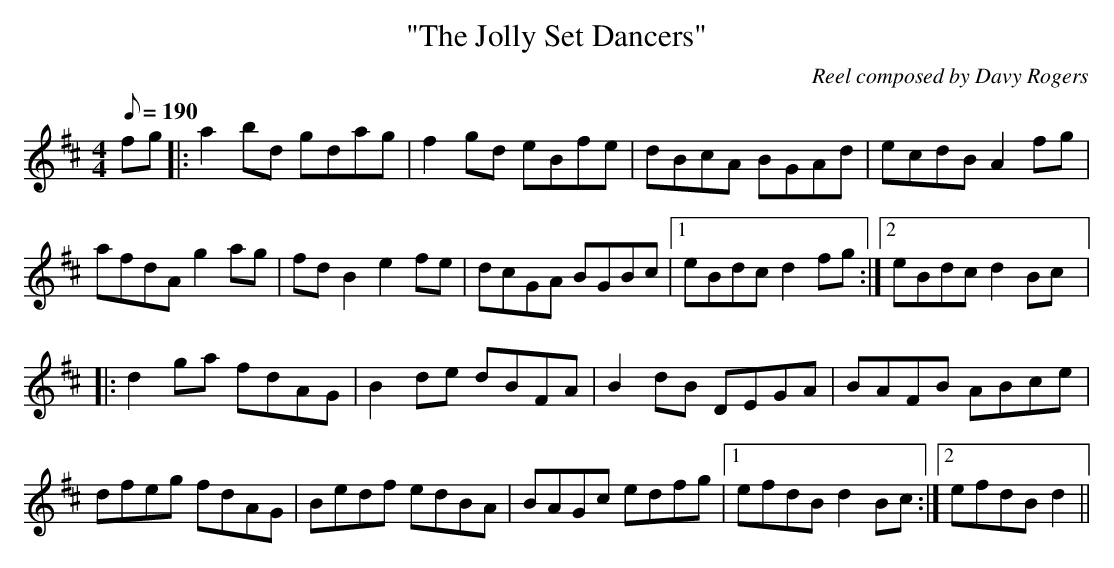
X:1
T:"The Jolly Set Dancers"
C:Reel composed by Davy Rogers
L:1/8
Q:190
M:4/4
K:D
fg |: a2 bd gdag | f2 gd eBfe | dBcA BGAd | ecdB A2 fg |
afdA g2 ag | fd B2 e2fe | dcGA BGBc |1 eBdc d2 fg :|2 eBdc d2 Bc |:
d2 ga fdAG | B2 de dBFA | B2 dB DEGA | \BAFB ABce |
dfeg fdAG | Bedf edBA | BAGc edfg |1 efdB d2 Bc :|2 efdB d2 ||
